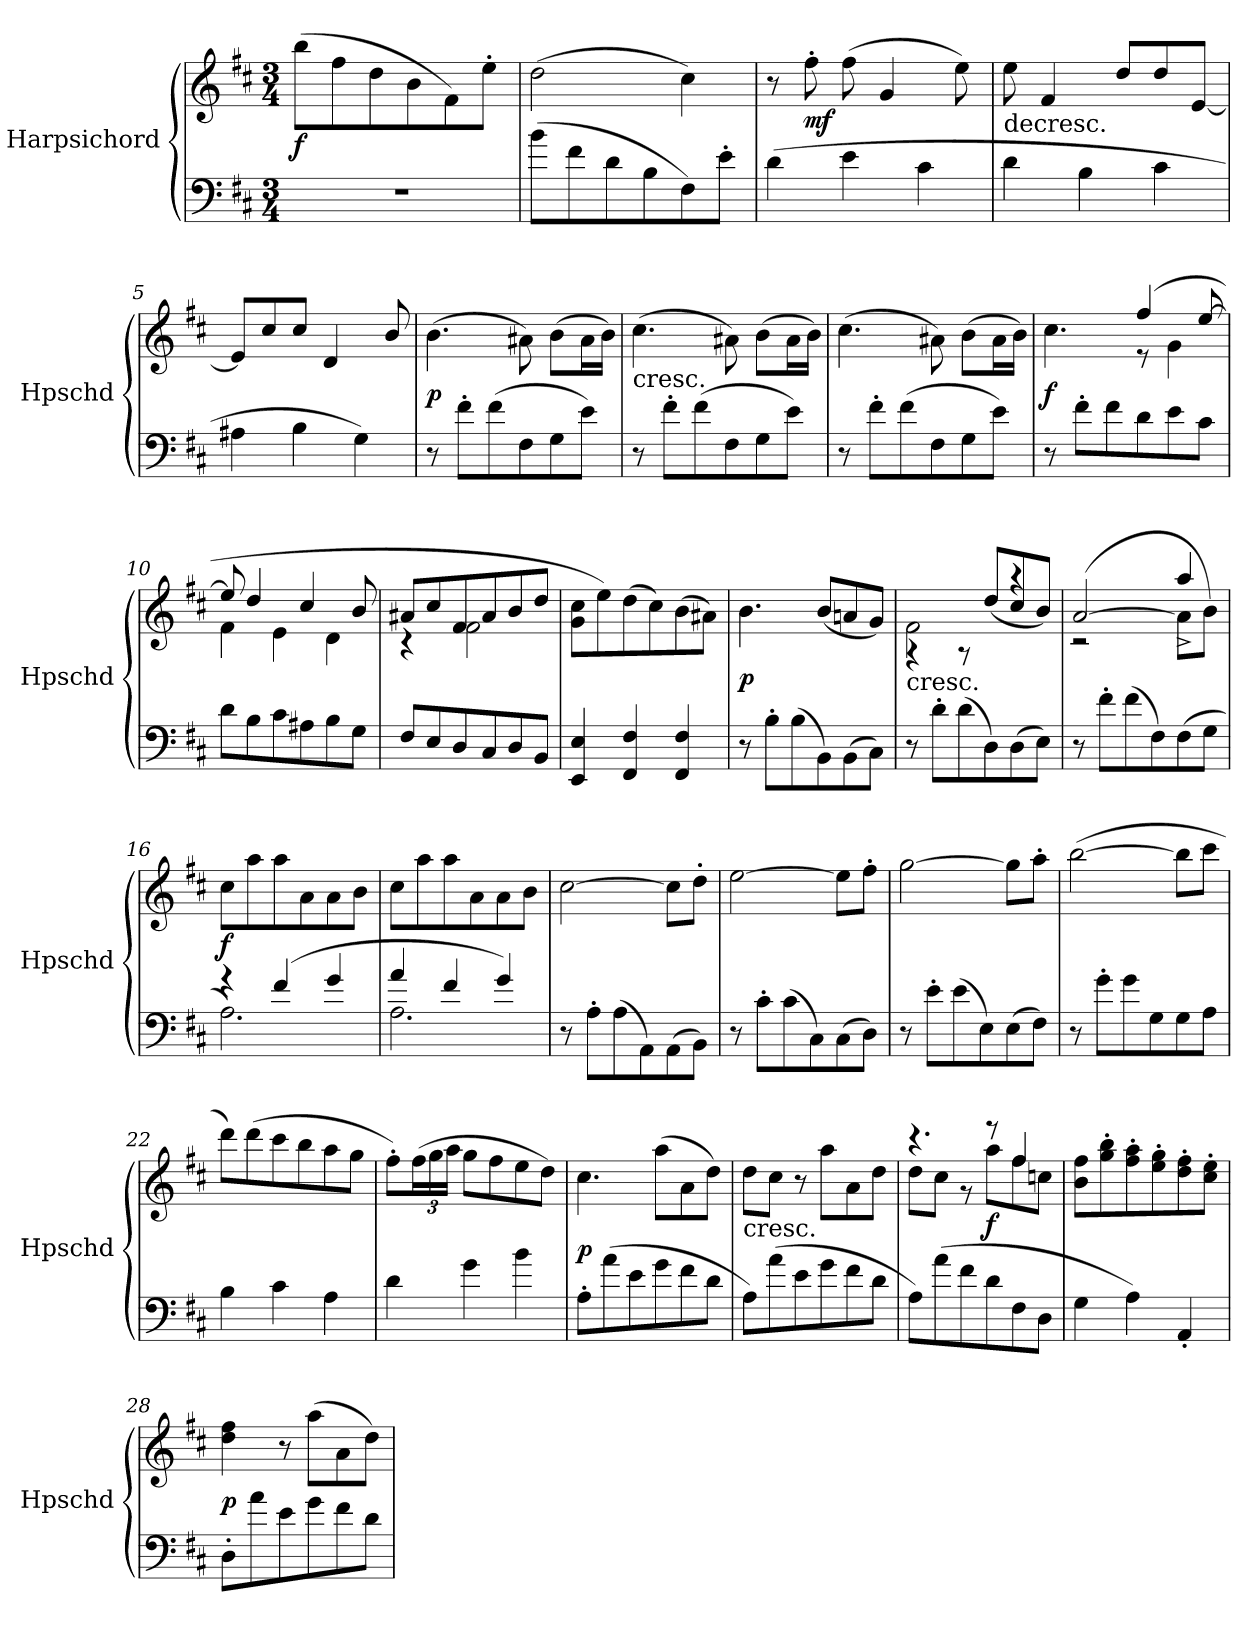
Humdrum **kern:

**kern	**kern	**dynam
*part1	*part1	*part1
*staff2	*staff1	*staff1/2
*I"Harpsichord	*	*
*I'Hpschd	*	*
*clefF4	*clefG2	*
*k[f#c#]	*k[f#c#]	*
*b:	*b:	*
*M3/4	*M3/4	*
*MM160	*MM160	*
=1	=1	=1
2.r	(8bb\L	f
.	8ff#\	.
.	8dd\	.
.	8b\	.
.	8f#\)	.
.	8ee'\J	.
=2	=2	=2
(8b\L	(2dd\	.
8f#\	.	.
8d\	.	.
8B\	.	.
8F#\)	4cc#\)	.
8e'\J	.	.
=3	=3	=3
(4d\	8r	.
.	8ff#'\	mf
4e\	(8ff#\	.
.	4g/	.
4c#\	.	.
.	8ee\)	.
=4	=4	=4
!	!LO:TX:c:t=decresc.	!
4d\	8ee\	.
.	4f#/	.
4B\	.	.
.	8dd/L	.
4c#\	8dd/	.
.	[8e/J	.
=5	=5	=5
4A#X\	8e/L]	.
.	8cc#/	.
4B\	8cc#/J	.
.	4d/	.
4G\)	.	.
.	8b/	.
=6	=6	=6
8r	(4.b\	p
8f#'\L	.	.
(8f#\	.	.
8F#\	8a#X\)	.
8G\	(8b\L	.
8e\J)	16a#\L	.
.	16b\JJ)	.
=7	=7	=7
!	!LO:TX:c:t=cresc.	!
8r	(4.cc#\	.
8f#'\L	.	.
(8f#\	.	.
8F#\	8a#X\)	.
8G\	(8b\L	.
8e\J)	16a#\L	.
.	16b\JJ)	.
=8	=8	=8
8r	(4.cc#\	.
8f#'\L	.	.
(8f#\	.	.
8F#\	8a#X\)	.
8G\	(8b\L	.
8e\J)	16a#\L	.
.	16b\JJ)	.
=9	=9	=9
*	*^	*
8r	4.cc#\	4.ryy	f
8f#'\L	.	.	.
8f#\	.	.	.
8d\	(4ff#/	8r	.
8e\	.	4g\	.
8c#\J	[8ee/	.	.
=10	=10	=10	=10
8d\L	8ee/]	4f#\	.
8B\	4dd/	.	.
8c#\	.	4e\	.
8A#X\	4cc#/	.	.
8B\	.	4d\	.
8G\J	8b/	.	.
=11	=11	=11	=11
8F#/L	8a#X/L	4r	.
8E/	8cc#/	.	.
8D/	8f#/	2f#\	.
8C#/	8a#/	.	.
8D/	8b/	.	.
8BB/J	8dd/J	.	.
*	*v	*v	*
=12	=12	=12
4EE/ 4E/	8g\ 8cc#\L	.
.	8ee\)	.
4FF#/ 4F#/	(8dd\	.
.	8cc#\)	.
4FF#/ 4F#/	(8b\	.
.	8a#X\J)	.
=13	=13	=13
8r	4.b\	p
8B'\L	.	.
(8B\	.	.
8BB\)	(8b/L	.
(8BB\	8an/	.
8C#\J)	8g/J)	.
=14	=14	=14
*	*^	*
!	!LO:TX:c:t=cresc.	!	!
8r	2f#\	4r	.
8d'\L	.	.	.
(8d\	.	8r	.
8D\)	.	(8dd/L	.
(8D\	4r	8cc#/	.
8E\J)	.	8b/J)	.
=15	=15	=15	=15
8r	([2a/	2r	.
8f#'\L	.	.	.
(8f#\	.	.	.
8F#\)	.	.	.
(8F#\	8a\L]	4aa^/	.
8G\J	8b\J)	.	.
*	*v	*v	*
=16	=16	=16
*^	*	*
4r	2.A\)	8cc#\L	f
.	.	8aa\	.
(4f#/	.	8aa\	.
.	.	8a\	.
4g/	.	8a\	.
.	.	8b\J	.
=17	=17	=17	=17
4a/	2.A\	8cc#\L	.
.	.	8aa\	.
4f#/	.	8aa\	.
.	.	8a\	.
4g/)	.	8a\	.
.	.	8b\J	.
*v	*v	*	*
=18	=18	=18
8r	[2cc#\	.
8A'\L	.	.
(8A\	.	.
8AA\)	.	.
(8AA\	8cc#\L]	.
8BB\J)	8dd'\J	.
=19	=19	=19
8r	[2ee\	.
8c#'\L	.	.
(8c#\	.	.
8C#\)	.	.
(8C#\	8ee\L]	.
8D\J)	8ff#'\J	.
=20	=20	=20
8r	[2gg\	.
8e'\L	.	.
(8e\	.	.
8E\)	.	.
(8E\	8gg\L]	.
8F#\J)	8aa'\J	.
=21	=21	=21
8r	([2bb\	.
8g'\L	.	.
8g\	.	.
8G\	.	.
8G\	8bb\L]	.
8A\J	8ccc#\J	.
=22	=22	=22
4B\	8ddd\L)	.
.	(8ddd\	.
4c#\	8ccc#\	.
.	8bb\	.
4A\	8aa\	.
.	8gg\J	.
=23	=23	=23
4d\	8ff#'\L)	.
.	(24ff#\L	.
.	24gg\	.
.	24aa\JJ	.
4g\	8gg\L	.
.	8ff#\	.
4b\	8ee\	.
.	8dd\J)	.
=24	=24	=24
8A'\L	4.cc#\	p
(8a\	.	.
8e\	.	.
8g\	(8aa\L	.
8f#\	8a\	.
8d\J	8dd\J)	.
=25	=25	=25
!	!LO:TX:c:t=cresc.	!
8A\L)	8dd\L	.
(8a\	8cc#\J	.
8e\	8r	.
8g\	8aa\L	.
8f#\	8a\	.
8d\J	8dd\J	.
=26	=26	=26
*	*^	*
8A\L)	4.r	8dd\L	.
(8a\	.	8cc#\J	.
8f#\	.	8r	.
8d\	8r	8aa\L	f
8F#\	4ff#/	8ff#\	.
8D\J	.	8ccn\J	.
*	*v	*v	*
=27	=27	=27
4G\	8b\ 8ff#\L	.
.	8gg'\ 8bb'\	.
4A\)	8ff#'\ 8aa'\	.
.	8ee'\ 8gg'\	.
4AA'/	8dd'\ 8ff#'\	.
.	8cc#'\ 8ee'\J	.
=28	=28	=28
8D'\L	4dd\ 4ff#\	p
8a\	.	.
8e\	8r	.
8g\	(8aa\L	.
8f#\	8a\	.
8d\J	8dd\J)	.
=	=	=
*-	*-	*-
